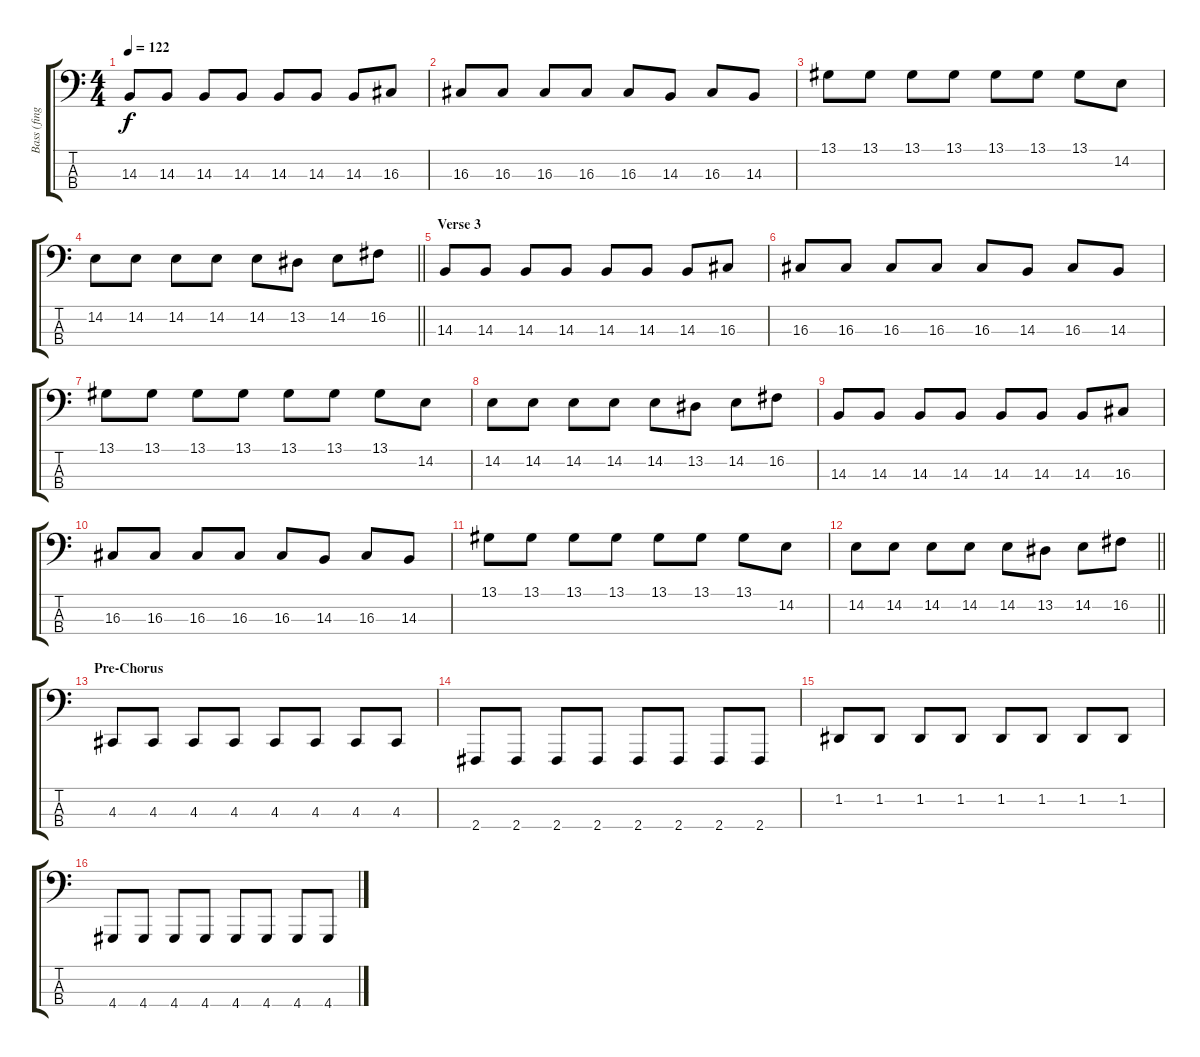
\track ("Bass (finger)" "Bass (fing") {instrument lead2sawtooth}
\staff {score tabs}
\tuning (G2 D2 A1 E1) {hide}
\ts (4 4)
\tempo 122
\clef f4
\ks c
14.3.8{dy f} 14.3.8 14.3.8 14.3.8 14.3.8 14.3.8 14.3.8 16.3.8 |
16.3.8 16.3.8 16.3.8 16.3.8 16.3.8 14.3.8 16.3.8 14.3.8 |
13.1.8 13.1.8 13.1.8 13.1.8 13.1.8 13.1.8 13.1.8 14.2.8 |
\barLineRight lightlight
14.2.8 14.2.8 14.2.8 14.2.8 14.2.8 13.2.8 14.2.8 16.2.8 |
\section ("" "Verse 3")
14.3.8 14.3.8 14.3.8 14.3.8 14.3.8 14.3.8 14.3.8 16.3.8 |
16.3.8 16.3.8 16.3.8 16.3.8 16.3.8 14.3.8 16.3.8 14.3.8 |
13.1.8 13.1.8 13.1.8 13.1.8 13.1.8 13.1.8 13.1.8 14.2.8 |
14.2.8 14.2.8 14.2.8 14.2.8 14.2.8 13.2.8 14.2.8 16.2.8 |
14.3.8 14.3.8 14.3.8 14.3.8 14.3.8 14.3.8 14.3.8 16.3.8 |
16.3.8 16.3.8 16.3.8 16.3.8 16.3.8 14.3.8 16.3.8 14.3.8 |
13.1.8 13.1.8 13.1.8 13.1.8 13.1.8 13.1.8 13.1.8 14.2.8 |
\barLineRight lightlight
14.2.8 14.2.8 14.2.8 14.2.8 14.2.8 13.2.8 14.2.8 16.2.8 |
\section ("" "Pre-Chorus")
4.3.8 4.3.8 4.3.8 4.3.8 4.3.8 4.3.8 4.3.8 4.3.8 |
2.4.8 2.4.8 2.4.8 2.4.8 2.4.8 2.4.8 2.4.8 2.4.8 |
1.2.8 1.2.8 1.2.8 1.2.8 1.2.8 1.2.8 1.2.8 1.2.8 |
4.4.8 4.4.8 4.4.8 4.4.8 4.4.8 4.4.8 4.4.8 4.4.8
